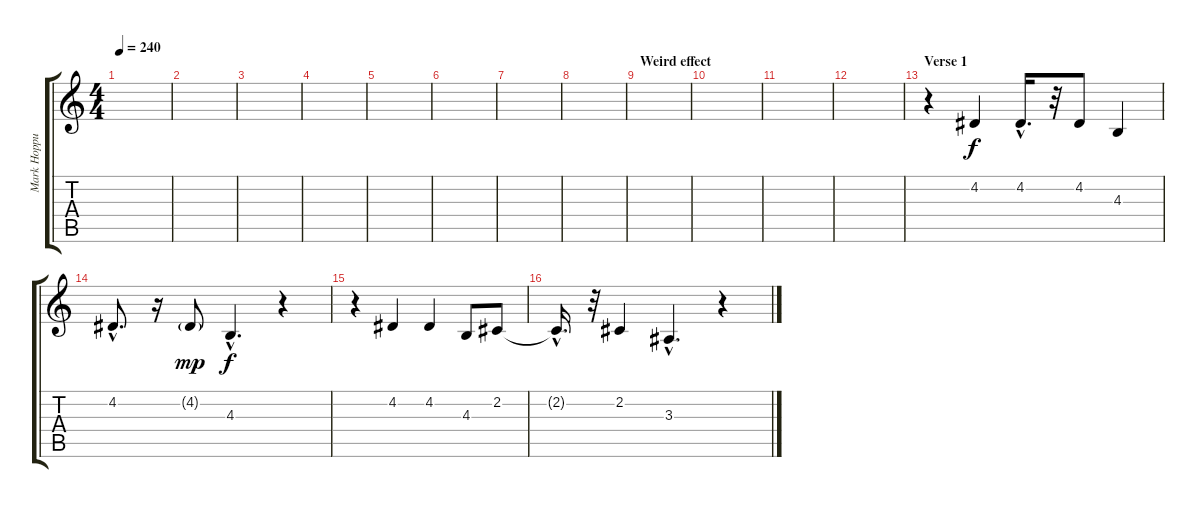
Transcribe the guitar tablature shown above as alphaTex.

\track ("Mark Hoppus - Back Vocal" "Mark Hoppu") {instrument lead1square}
\staff {score tabs}
\tuning (E4 B3 G3 D3 A2 E2) {hide}
\ts (4 4)
\tempo 240
\clef g2
\ks c
|
|
|
|
|
|
|
|
\section ("" "Weird effect")
|
|
|
|
\section ("" "Verse 1")
r.4 4.2.4 4.2{hac}.16{d} r.32 4.2.8 4.3.4 |
4.2{hac}.8{d} r.16 4.2{g}.8{dy mp} 4.3{hac}.4{d dy f} r.4 |
r.4 4.2.4 4.2.4 4.3.8 2.2.8 |
2.2{hac t}.16{d} r.32 2.2.4 3.3{hac}.4{d} r.4
